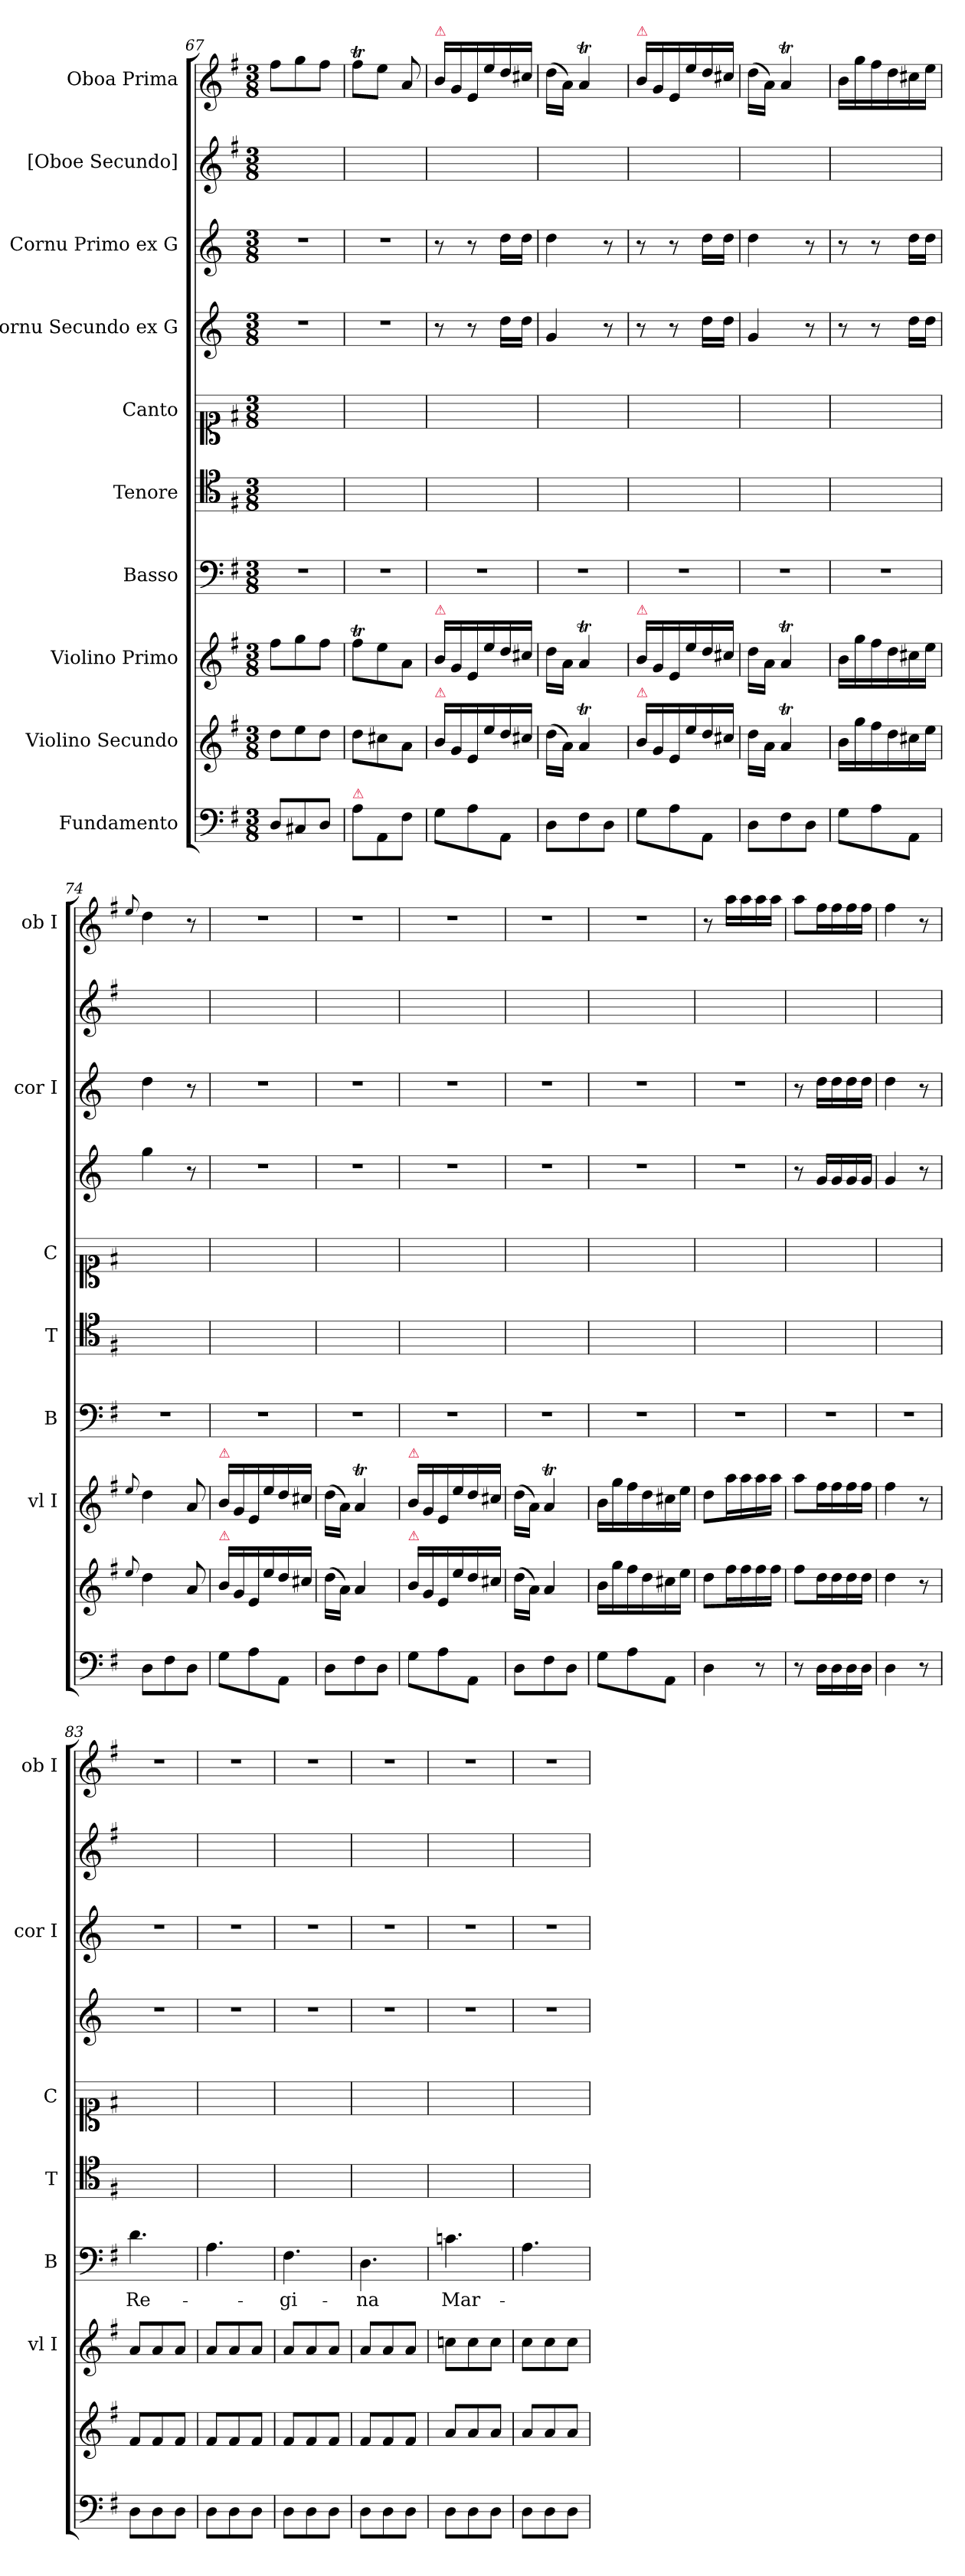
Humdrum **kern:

**kern	**dynam	**kern	**dynam	**kern	**dynam	**kern	**text	**kern	**kern	**kern	**kern	**dynam	**kern	**kern
*part10	*part10	*part9	*part9	*part8	*part8	*part7	*part7	*part6	*part5	*part4	*part3	*part3	*part2	*part1
*staff10	*staff10	*staff9	*staff9	*staff8	*staff8	*staff7	*staff7	*staff6	*staff5	*staff4	*staff3	*staff3	*staff2	*staff1
*I"Fundamento	*	*I"Violino Secundo	*	*I"Violino Primo	*	*I"Basso	*	*I"Tenore	*I"Canto	*I"Cornu Secundo ex G	*I"Cornu Primo ex G	*	*I"[Oboe Secundo]	*I"Oboa Prima
*	*	*	*	*I'vl I	*	*I'B	*	*I'T	*I'C	*	*I'cor I	*	*	*I'ob I
*clefF4	*	*clefG2	*	*clefG2	*	*clefF4	*	*clefC4	*clefC1	*clefG2	*clefG2	*	*clefG2	*clefG2
*	*	*	*	*	*	*	*	*	*	*ITrd3c5	*ITrd3c5	*	*	*
*k[f#]	*	*k[f#]	*	*k[f#]	*	*k[f#]	*	*k[f#]	*k[f#]	*k[f#]	*k[f#]	*	*k[f#]	*k[f#]
*G:	*	*G:	*	*G:	*	*G:	*	*G:	*G:	*G:	*G:	*	*G:	*G:
*M3/8	*	*M3/8	*	*M3/8	*	*M3/8	*	*M3/8	*M3/8	*M3/8	*M3/8	*	*M3/8	*M3/8
=67	=67	=67	=67	=67	=67	=67	=67	=67	=67	=67	=67	=67	=67	=67
8D/L	.	8dd\L	.	8ff#\L	.	4.r	.	4.ryy	4.ryy	4.r	4.r	.	4.ryy	8ff#\L
8C#X/	.	8ee\	.	8gg\	.	.	.	.	.	.	.	.	.	8gg\
8D/J	.	8dd\J	.	8ff#\J	.	.	.	.	.	.	.	.	.	8ff#\J
=68	=68	=68	=68	=68	=68	=68	=68	=68	=68	=68	=68	=68	=68	=68
!LO:TX:a:color=crimson:t=⚠	!	!	!	!	!	!	!	!	!	!	!	!	!	!
8A\L	.	8dd\L	.	8ff#t\L	.	4.r	.	4.ryy	4.ryy	4.r	4.r	.	4.ryy	8ff#t\L
8AA/	.	8cc#X\	.	8ee\	.	.	.	.	.	.	.	.	.	8ee\J
8F#\J	.	8a\J	.	8a\J	.	.	.	.	.	.	.	.	.	8a/
=69	=69	=69	=69	=69	=69	=69	=69	=69	=69	=69	=69	=69	=69	=69
!	!	!	!	!	!	!	!	!	!	!	!	!	!	!LO:TX:a:color=crimson:t=⚠
!	!	!	!	!LO:TX:a:color=crimson:t=⚠	!	!	!	!	!	!	!	!	!	!
!	!	!LO:TX:a:color=crimson:t=⚠	!	!	!	!	!	!	!	!	!	!	!	!
8G\L	.	16b/LL	.	16b/LL	.	4.r	.	4.ryy	4.ryy	8r	8r	.	4.ryy	16b/LL
.	.	16g/	.	16g/	.	.	.	.	.	.	.	.	.	16g/
!	!	!	!	!	!	!	!	!	!	!	!	!LO:DY:a	!	!
8A\	.	16e/	.	16e/	.	.	.	.	.	8r	8r	for	.	16e/
.	.	16ee\	.	16ee\	.	.	.	.	.	.	.	.	.	16ee\
8AA/J	.	16dd\	.	16dd\	.	.	.	.	.	16a\LL	16a\LL	.	.	16dd\
.	.	16cc#X\JJ	.	16cc#X\JJ	.	.	.	.	.	16a\JJ	16a\JJ	.	.	16cc#X\JJ
=70	=70	=70	=70	=70	=70	=70	=70	=70	=70	=70	=70	=70	=70	=70
8D\L	.	(16dd\LL	.	16dd\LL	.	4.r	.	4.ryy	4.ryy	4d/	4a\	.	4.ryy	(16dd\LL
.	.	16a\JJ)	.	16a\JJ	.	.	.	.	.	.	.	.	.	16a\JJ)
8F#\	.	4aT/	.	4aT/	.	.	.	.	.	.	.	.	.	4aT/
8D\J	.	.	.	.	.	.	.	.	.	8r	8r	.	.	.
=71	=71	=71	=71	=71	=71	=71	=71	=71	=71	=71	=71	=71	=71	=71
!	!	!	!	!	!	!	!	!	!	!	!	!	!	!LO:TX:a:color=crimson:t=⚠
!	!	!	!	!LO:TX:a:color=crimson:t=⚠	!	!	!	!	!	!	!	!	!	!
!	!	!LO:TX:a:color=crimson:t=⚠	!	!	!	!	!	!	!	!	!	!	!	!
8G\L	.	16b/LL	.	16b/LL	.	4.r	.	4.ryy	4.ryy	8r	8r	.	4.ryy	16b/LL
.	.	16g/	.	16g/	.	.	.	.	.	.	.	.	.	16g/
8A\	.	16e/	.	16e/	.	.	.	.	.	8r	8r	.	.	16e/
.	.	16ee\	.	16ee\	.	.	.	.	.	.	.	.	.	16ee\
8AA/J	.	16dd\	.	16dd\	.	.	.	.	.	16a\LL	16a\LL	.	.	16dd\
.	.	16cc#X\JJ	.	16cc#X\JJ	.	.	.	.	.	16a\JJ	16a\JJ	.	.	16cc#X\JJ
=72	=72	=72	=72	=72	=72	=72	=72	=72	=72	=72	=72	=72	=72	=72
8D\L	.	16dd\LL	.	16dd\LL	.	4.r	.	4.ryy	4.ryy	4d/	4a\	.	4.ryy	(16dd\LL
.	.	16a\JJ	.	16a\JJ	.	.	.	.	.	.	.	.	.	16a\JJ)
8F#\	.	4aT/	.	4aT/	.	.	.	.	.	.	.	.	.	4aT/
8D\J	.	.	.	.	.	.	.	.	.	8r	8r	.	.	.
=73	=73	=73	=73	=73	=73	=73	=73	=73	=73	=73	=73	=73	=73	=73
8G\L	.	16b\LL	.	16b\LL	.	4.r	.	4.ryy	4.ryy	8r	8r	.	4.ryy	16b\LL
.	.	16gg\	.	16gg\	.	.	.	.	.	.	.	.	.	16gg\
8A\	.	16ff#\	.	16ff#\	.	.	.	.	.	8r	8r	.	.	16ff#\
.	.	16dd\	.	16dd\	.	.	.	.	.	.	.	.	.	16dd\
8AA/J	.	16cc#X\	.	16cc#X\	.	.	.	.	.	16a\LL	16a\LL	.	.	16cc#X\
.	.	16ee\JJ	.	16ee\JJ	.	.	.	.	.	16a\JJ	16a\JJ	.	.	16ee\JJ
=74	=74	=74	=74	=74	=74	=74	=74	=74	=74	=74	=74	=74	=74	=74
.	.	8qqee/	.	8qqee/	.	.	.	.	.	.	.	.	.	8qqee/
!	!LO:DY:a	!	!	!	!	!	!	!	!	!	!	!	!	!
8D\L	pia&colon;	4dd\	.	4dd\	.	4.r	.	4.ryy	4.ryy	4dd\	4a\	.	4.ryy	4dd\
8F#\	.	.	.	.	.	.	.	.	.	.	.	.	.	.
!	!	!	!LO:DY:a	!	!LO:DY:a	!	!	!	!	!	!	!	!	!
8D\J	.	8a/	pia&colon;	8a/	pia.	.	.	.	.	8r	8r	.	.	8r
=75	=75	=75	=75	=75	=75	=75	=75	=75	=75	=75	=75	=75	=75	=75
!	!	!	!	!LO:TX:a:color=crimson:t=⚠	!	!	!	!	!	!	!	!	!	!
!	!	!LO:TX:a:color=crimson:t=⚠	!	!	!	!	!	!	!	!	!	!	!	!
8G\L	.	16b/LL	.	16b/LL	.	4.r	.	4.ryy	4.ryy	4.r	4.r	.	4.ryy	4.r
.	.	16g/	.	16g/	.	.	.	.	.	.	.	.	.	.
8A\	.	16e/	.	16e/	.	.	.	.	.	.	.	.	.	.
.	.	16ee\	.	16ee\	.	.	.	.	.	.	.	.	.	.
8AA/J	.	16dd\	.	16dd\	.	.	.	.	.	.	.	.	.	.
.	.	16cc#X\JJ	.	16cc#X\JJ	.	.	.	.	.	.	.	.	.	.
=76	=76	=76	=76	=76	=76	=76	=76	=76	=76	=76	=76	=76	=76	=76
8D\L	.	(16dd\LL	.	(16dd\LL	.	4.r	.	4.ryy	4.ryy	4.r	4.r	.	4.ryy	4.r
.	.	16a\JJ)	.	16a\JJ)	.	.	.	.	.	.	.	.	.	.
8F#\	.	4a/	.	4aT/	.	.	.	.	.	.	.	.	.	.
8D\J	.	.	.	.	.	.	.	.	.	.	.	.	.	.
=77	=77	=77	=77	=77	=77	=77	=77	=77	=77	=77	=77	=77	=77	=77
!	!	!	!	!LO:TX:a:color=crimson:t=⚠	!	!	!	!	!	!	!	!	!	!
!	!	!LO:TX:a:color=crimson:t=⚠	!	!	!	!	!	!	!	!	!	!	!	!
8G\L	.	16b/LL	.	16b/LL	.	4.r	.	4.ryy	4.ryy	4.r	4.r	.	4.ryy	4.r
.	.	16g/	.	16g/	.	.	.	.	.	.	.	.	.	.
8A\	.	16e/	.	16e/	.	.	.	.	.	.	.	.	.	.
.	.	16ee\	.	16ee\	.	.	.	.	.	.	.	.	.	.
8AA/J	.	16dd\	.	16dd\	.	.	.	.	.	.	.	.	.	.
.	.	16cc#X\JJ	.	16cc#X\JJ	.	.	.	.	.	.	.	.	.	.
=78	=78	=78	=78	=78	=78	=78	=78	=78	=78	=78	=78	=78	=78	=78
8D\L	.	(16dd\LL	.	(16dd\LL	.	4.r	.	4.ryy	4.ryy	4.r	4.r	.	4.ryy	4.r
.	.	16a\JJ)	.	16a\JJ)	.	.	.	.	.	.	.	.	.	.
8F#\	.	4a/	.	4aT/	.	.	.	.	.	.	.	.	.	.
8D\J	.	.	.	.	.	.	.	.	.	.	.	.	.	.
=79	=79	=79	=79	=79	=79	=79	=79	=79	=79	=79	=79	=79	=79	=79
8G\L	.	16b\LL	.	16b\LL	.	4.r	.	4.ryy	4.ryy	4.r	4.r	.	4.ryy	4.r
.	.	16gg\	.	16gg\	.	.	.	.	.	.	.	.	.	.
8A\	.	16ff#\	.	16ff#\	.	.	.	.	.	.	.	.	.	.
.	.	16dd\	.	16dd\	.	.	.	.	.	.	.	.	.	.
8AA/J	.	16cc#X\	.	16cc#X\	.	.	.	.	.	.	.	.	.	.
.	.	16ee\JJ	.	16ee\JJ	.	.	.	.	.	.	.	.	.	.
=80	=80	=80	=80	=80	=80	=80	=80	=80	=80	=80	=80	=80	=80	=80
!	!	!	!LO:DY:a	!	!LO:DY:a	!	!	!	!	!	!	!	!	!
4D\	.	8dd\L	for	8dd\L	for.	4.r	.	4.ryy	4.ryy	4.r	4.r	.	4.ryy	8r
.	.	16ff#\L	.	16aa\L	.	.	.	.	.	.	.	.	.	16aa\LL
.	.	16ff#\	.	16aa\	.	.	.	.	.	.	.	.	.	16aa\
8r	.	16ff#\	.	16aa\	.	.	.	.	.	.	.	.	.	16aa\
.	.	16ff#\JJ	.	16aa\JJ	.	.	.	.	.	.	.	.	.	16aa\JJ
=81	=81	=81	=81	=81	=81	=81	=81	=81	=81	=81	=81	=81	=81	=81
!	!LO:DY:a	!	!	!	!	!	!	!	!	!	!	!	!	!
8r	for	8ff#\L	.	8aa\L	.	4.r	.	4.ryy	4.ryy	8r	8r	.	4.ryy	8aa\L
16D\LL	.	16dd\L	.	16ff#\L	.	.	.	.	.	16d/LL	16a\LL	.	.	16ff#\L
16D\	.	16dd\	.	16ff#\	.	.	.	.	.	16d/	16a\	.	.	16ff#\
16D\	.	16dd\	.	16ff#\	.	.	.	.	.	16d/	16a\	.	.	16ff#\
16D\JJ	.	16dd\JJ	.	16ff#\JJ	.	.	.	.	.	16d/JJ	16a\JJ	.	.	16ff#\JJ
=82	=82	=82	=82	=82	=82	=82	=82	=82	=82	=82	=82	=82	=82	=82
4D\	.	4dd\	.	4ff#\	.	4.r	.	4.ryy	4.ryy	4d/	4a\	.	4.ryy	4ff#\
8r	.	8r	.	8r	.	.	.	.	.	8r	8r	.	.	8r
=83	=83	=83	=83	=83	=83	=83	=83	=83	=83	=83	=83	=83	=83	=83
!	!LO:DY:a	!	!LO:DY:a	!	!LO:DY:a	!	!	!	!	!	!	!	!	!
8D\L	pia.	8f#/L	pia.	8a/L	pia&colon;	4.d\	Re-	4.ryy	4.ryy	4.r	4.r	.	4.ryy	4.r
8D\	.	8f#/	.	8a/	.	.	.	.	.	.	.	.	.	.
8D\J	.	8f#/J	.	8a/J	.	.	.	.	.	.	.	.	.	.
=84	=84	=84	=84	=84	=84	=84	=84	=84	=84	=84	=84	=84	=84	=84
8D\L	.	8f#/L	.	8a/L	.	4.A\	.	4.ryy	4.ryy	4.r	4.r	.	4.ryy	4.r
8D\	.	8f#/	.	8a/	.	.	.	.	.	.	.	.	.	.
8D\J	.	8f#/J	.	8a/J	.	.	.	.	.	.	.	.	.	.
=85	=85	=85	=85	=85	=85	=85	=85	=85	=85	=85	=85	=85	=85	=85
8D\L	.	8f#/L	.	8a/L	.	4.F#\	-gi-	4.ryy	4.ryy	4.r	4.r	.	4.ryy	4.r
8D\	.	8f#/	.	8a/	.	.	.	.	.	.	.	.	.	.
8D\J	.	8f#/J	.	8a/J	.	.	.	.	.	.	.	.	.	.
=86	=86	=86	=86	=86	=86	=86	=86	=86	=86	=86	=86	=86	=86	=86
8D\L	.	8f#/L	.	8a/L	.	4.D\	-na	4.ryy	4.ryy	4.r	4.r	.	4.ryy	4.r
8D\	.	8f#/	.	8a/	.	.	.	.	.	.	.	.	.	.
8D\J	.	8f#/J	.	8a/J	.	.	.	.	.	.	.	.	.	.
=87	=87	=87	=87	=87	=87	=87	=87	=87	=87	=87	=87	=87	=87	=87
8D\L	.	8a/L	.	8ccn\L	.	4.cn\	Mar-	4.ryy	4.ryy	4.r	4.r	.	4.ryy	4.r
8D\	.	8a/	.	8cc\	.	.	.	.	.	.	.	.	.	.
8D\J	.	8a/J	.	8cc\J	.	.	.	.	.	.	.	.	.	.
=88	=88	=88	=88	=88	=88	=88	=88	=88	=88	=88	=88	=88	=88	=88
8D\L	.	8a/L	.	8cc\L	.	4.A\	.	4.ryy	4.ryy	4.r	4.r	.	4.ryy	4.r
8D\	.	8a/	.	8cc\	.	.	.	.	.	.	.	.	.	.
8D\J	.	8a/J	.	8cc\J	.	.	.	.	.	.	.	.	.	.
=	=	=	=	=	=	=	=	=	=	=	=	=	=	=
*-	*-	*-	*-	*-	*-	*-	*-	*-	*-	*-	*-	*-	*-	*-
